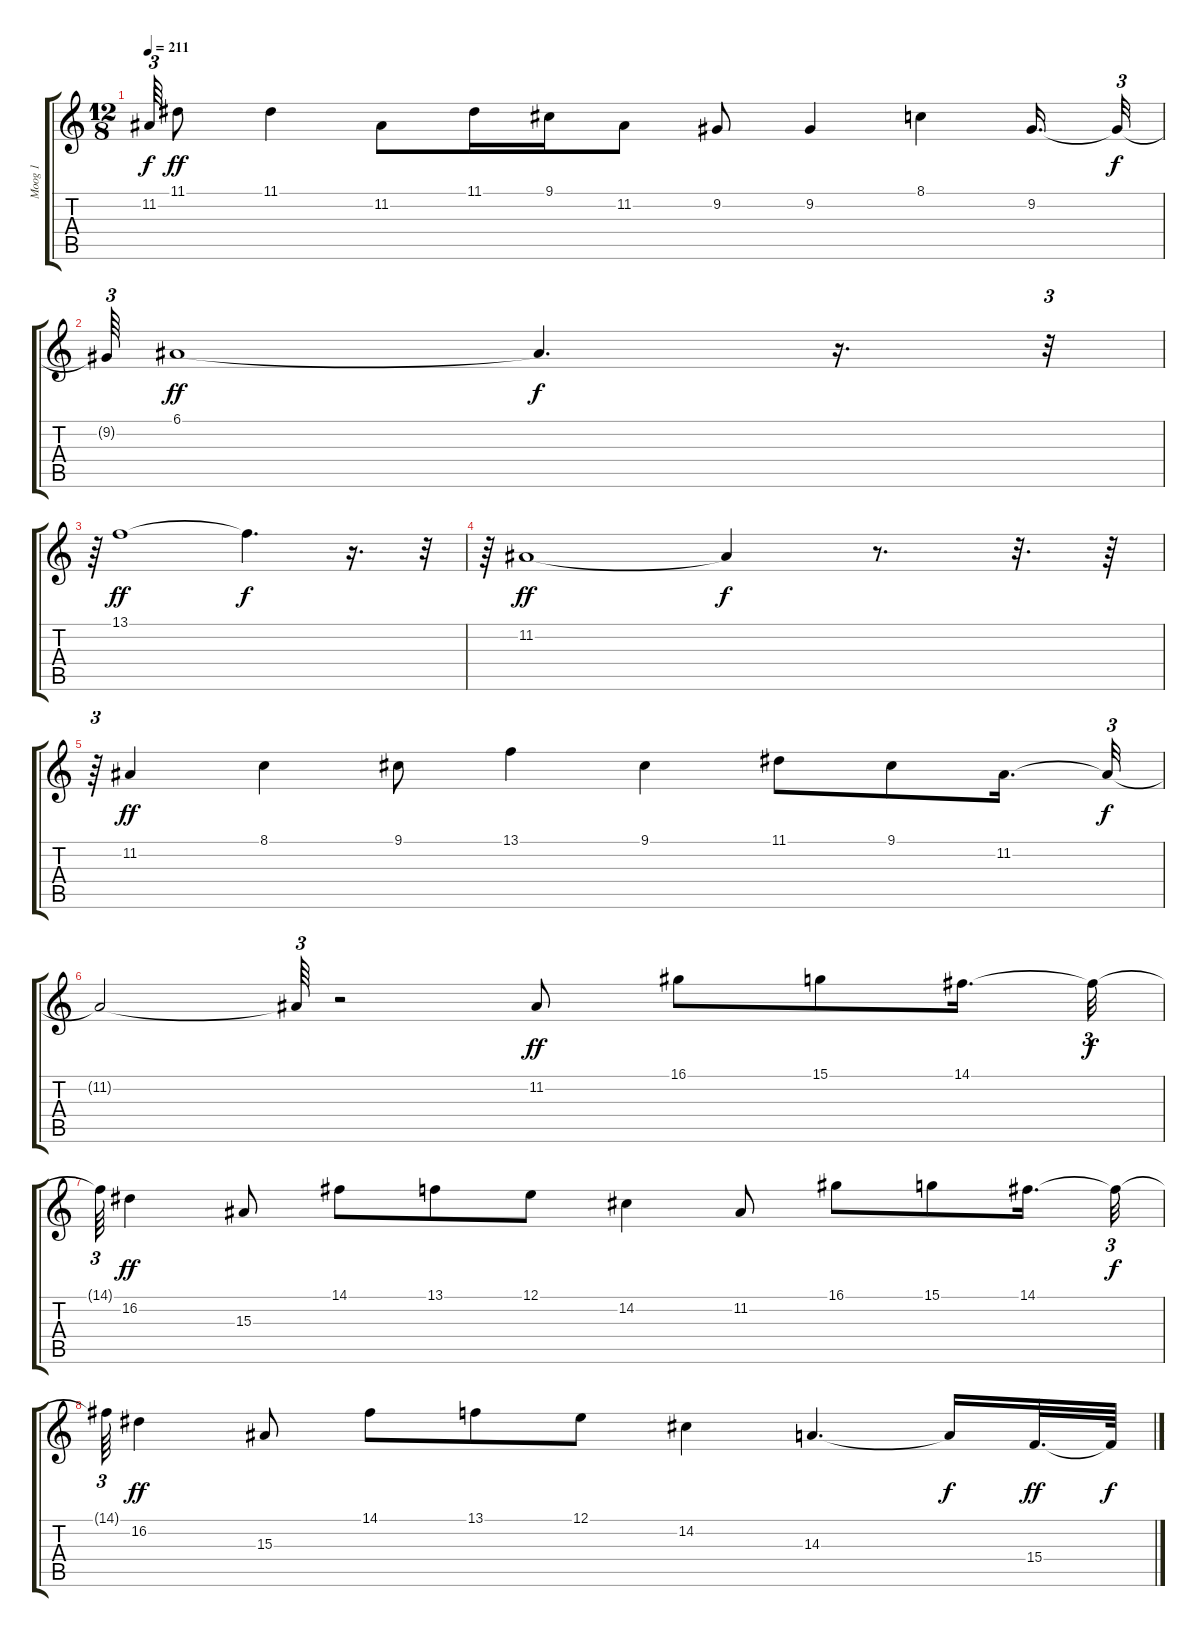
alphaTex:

\track ("Moog 1" "Moog 1") {instrument lead2sawtooth}
\staff {score tabs}
\tuning (E4 B3 G3 D3 A2 E2) {hide}
\ts (12 8)
\tempo 211
\clef g2
\ks c
11.2{t}.64{tu (3 2) dy f} 11.1.8{dy ff} 11.1.4 11.2.8 11.1.16 9.1.16 11.2.8 9.2.8 9.2.4 8.1.4 9.2.16{d} 9.2{t}.32{tu (3 2) dy f} |
9.2{t}.64{tu (3 2)} 6.1.1{dy ff} 6.1{t}.4{d dy f} r.16{d} r.32{tu (3 2)} |
r.64{tu (3 2)} 13.1.1{dy ff} 13.1{t}.4{d dy f} r.16{d} r.32{tu (3 2)} |
r.64{tu (3 2)} 11.2.1{dy ff} 11.2{t}.4{dy f} r.8{d} r.32{d} r.64 |
r.64{tu (3 2)} 11.2.4{dy ff} 8.1.4 9.1.8 13.1.4 9.1.4 11.1.8 9.1.8 11.2.16{d} 11.2{t}.32{tu (3 2) dy f} |
11.2{t}.2 11.2{t}.64{tu (3 2)} r.2 11.2.8{dy ff} 16.1.8 15.1.8 14.1.16{d} 14.1{t}.32{tu (3 2) dy f} |
14.1{t}.64{tu (3 2)} 16.2.4{dy ff} 15.3.8 14.1.8 13.1.8 12.1.8 14.2.4 11.2.8 16.1.8 15.1.8 14.1.16{d} 14.1{t}.32{tu (3 2) dy f} |
14.1{t}.64{tu (3 2)} 16.2.4{dy ff} 15.3.8 14.1.8 13.1.8 12.1.8 14.2.4 14.3.4{d} 14.3{t}.16{dy f} 15.4.32{d dy ff} 15.4{t}.64{dy f}
